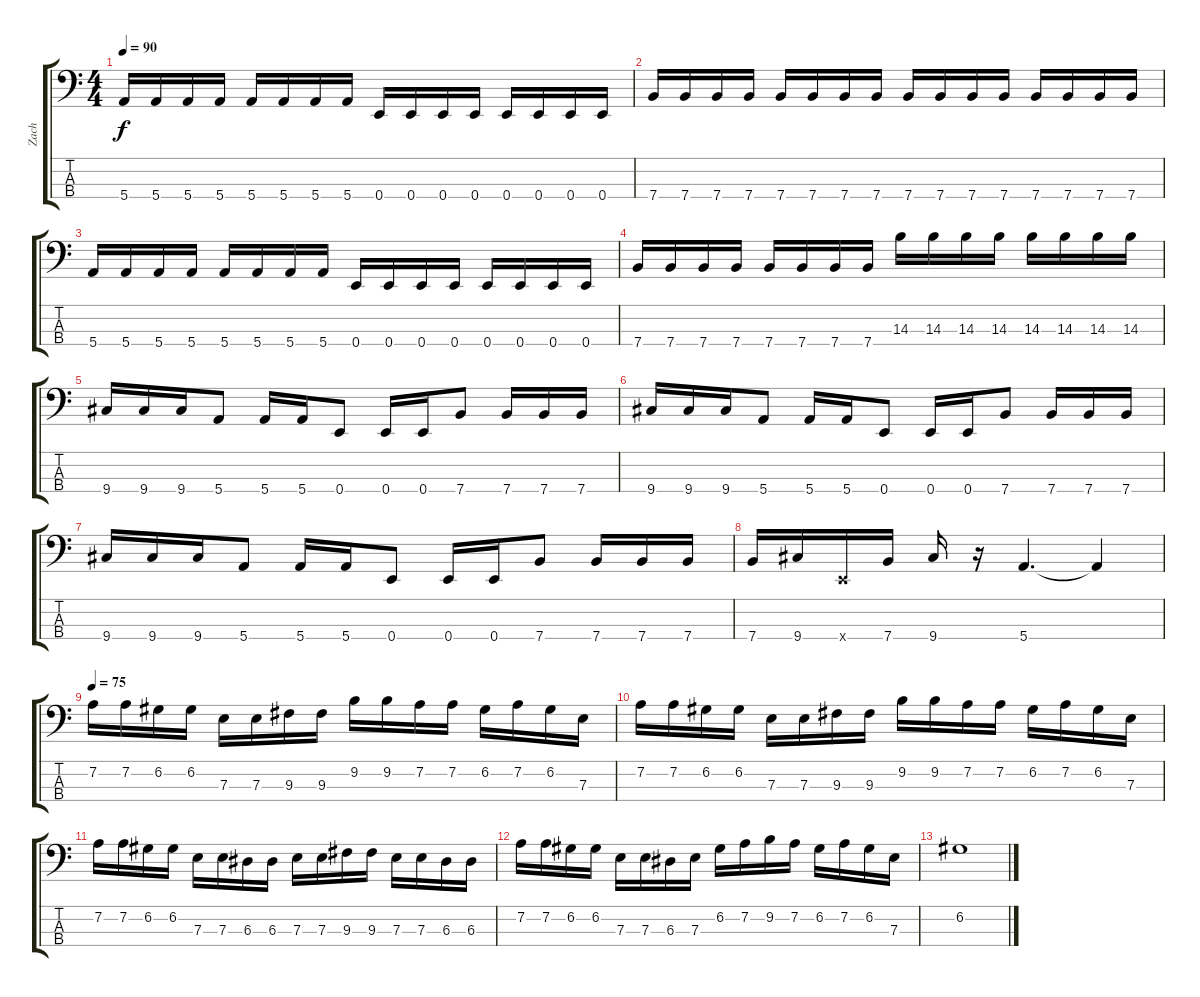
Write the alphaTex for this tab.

\track ("Zach" "Zach") {instrument electricbassfinger}
\staff {score tabs}
\tuning (G2 D2 A1 E1) {hide}
\ts (4 4)
\tempo 90
\clef f4
\ks c
5.4.16{dy f} 5.4.16 5.4.16 5.4.16 5.4.16 5.4.16 5.4.16 5.4.16 0.4.16 0.4.16 0.4.16 0.4.16 0.4.16 0.4.16 0.4.16 0.4.16 |
7.4.16 7.4.16 7.4.16 7.4.16 7.4.16 7.4.16 7.4.16 7.4.16 7.4.16 7.4.16 7.4.16 7.4.16 7.4.16 7.4.16 7.4.16 7.4.16 |
5.4.16 5.4.16 5.4.16 5.4.16 5.4.16 5.4.16 5.4.16 5.4.16 0.4.16 0.4.16 0.4.16 0.4.16 0.4.16 0.4.16 0.4.16 0.4.16 |
7.4.16 7.4.16 7.4.16 7.4.16 7.4.16 7.4.16 7.4.16 7.4.16 14.3.16 14.3.16 14.3.16 14.3.16 14.3.16 14.3.16 14.3.16 14.3.16 |
9.4.16 9.4.16 9.4.16 5.4.8 5.4.16 5.4.16 0.4.8 0.4.16 0.4.16 7.4.8 7.4.16 7.4.16 7.4.16 |
9.4.16 9.4.16 9.4.16 5.4.8 5.4.16 5.4.16 0.4.8 0.4.16 0.4.16 7.4.8 7.4.16 7.4.16 7.4.16 |
9.4.16 9.4.16 9.4.16 5.4.8 5.4.16 5.4.16 0.4.8 0.4.16 0.4.16 7.4.8 7.4.16 7.4.16 7.4.16 |
7.4.16 9.4.16 0.4{x}.16 7.4.16 9.4.16 r.16 5.4.4{d} 5.4{t}.4 |
\tempo 75
7.2.16 7.2.16 6.2.16 6.2.16 7.3.16 7.3.16 9.3.16 9.3.16 9.2.16 9.2.16 7.2.16 7.2.16 6.2.16 7.2.16 6.2.16 7.3.16 |
7.2.16 7.2.16 6.2.16 6.2.16 7.3.16 7.3.16 9.3.16 9.3.16 9.2.16 9.2.16 7.2.16 7.2.16 6.2.16 7.2.16 6.2.16 7.3.16 |
7.2.16 7.2.16 6.2.16 6.2.16 7.3.16 7.3.16 6.3.16 6.3.16 7.3.16 7.3.16 9.3.16 9.3.16 7.3.16 7.3.16 6.3.16 6.3.16 |
7.2.16 7.2.16 6.2.16 6.2.16 7.3.16 7.3.16 6.3.16 7.3.16 6.2.16 7.2.16 9.2.16 7.2.16 6.2.16 7.2.16 6.2.16 7.3.16 |
6.2.1
